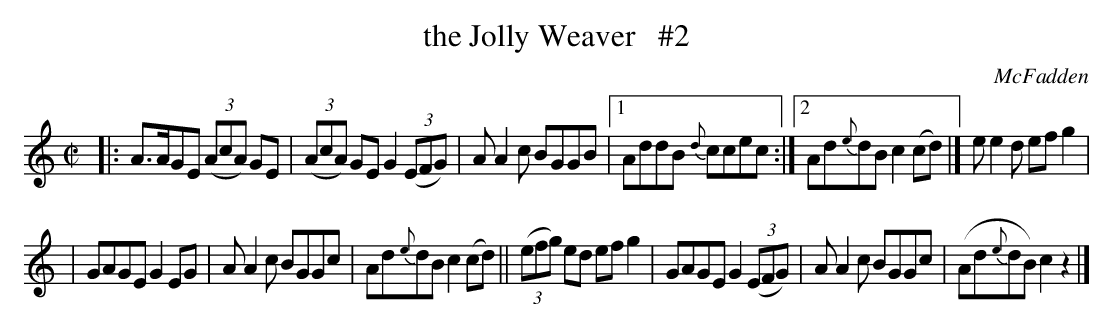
X:1
T: the Jolly Weaver   #2
O: McFadden
M: C|
L: 1/8
K: C
|: A>AGE ((3AcA) GE | ((3AcA) GEG2 ((3EFG) | AA2c BGGB |1 AddB {d}ccec :|2 Ad{e}dB c2(cd) |] ee2d efg2 |
| GAGE G2EG | AA2c BGGc | Ad{e}dB c2(cd) || ((3efg) ed efg2 | GAGE G2 ((3EFG) | AA2c BGGc | (Ad{e}dB) c2z2 |]
